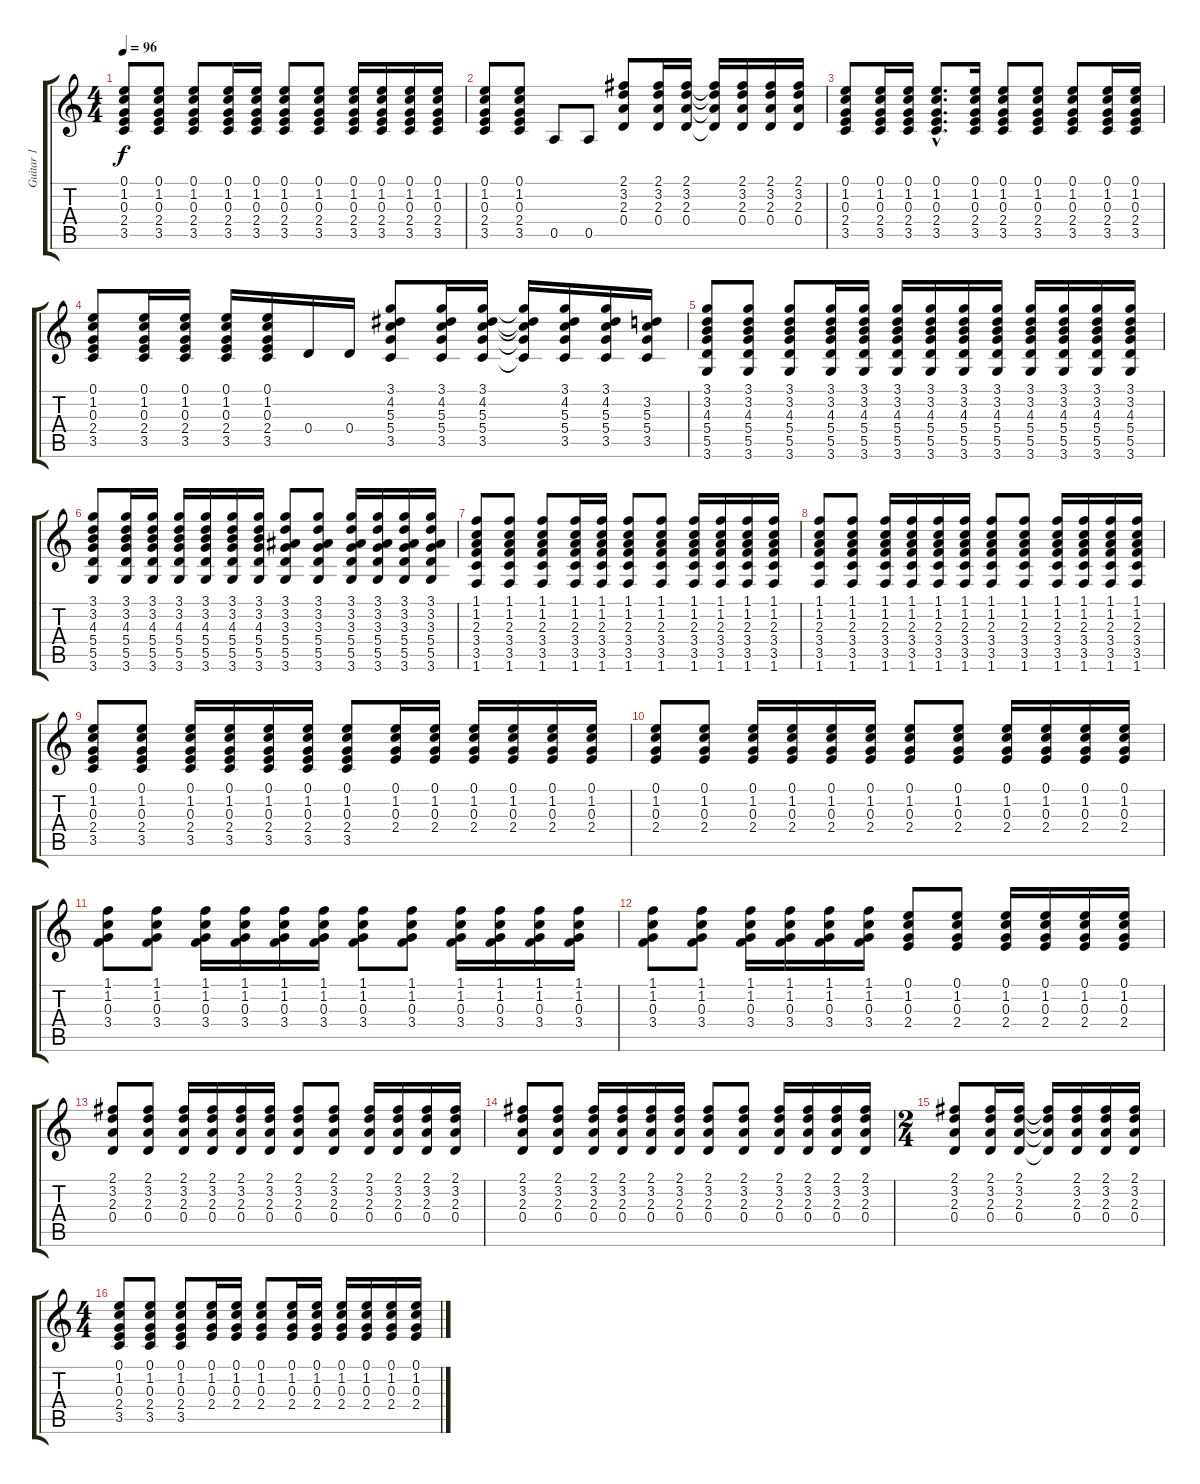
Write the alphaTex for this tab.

\track ("Guitar 1" "Guitar 1") {instrument acousticguitarnylon}
\staff {score tabs}
\tuning (E4 B3 G3 D3 A2 E2) {hide}
\ts (4 4)
\tempo 96
\clef g2
\ks c
(0.1 1.2 0.3 2.4 3.5).8{dy f} (0.1 1.2 0.3 2.4 3.5).8 (0.1 1.2 0.3 2.4 3.5).8 (0.1 1.2 0.3 2.4 3.5).16 (0.1 1.2 0.3 2.4 3.5).16 (0.1 1.2 0.3 2.4 3.5).8 (0.1 1.2 0.3 2.4 3.5).8 (0.1 1.2 0.3 2.4 3.5).16 (0.1 1.2 0.3 2.4 3.5).16 (0.1 1.2 0.3 2.4 3.5).16 (0.1 1.2 0.3 2.4 3.5).16 |
(0.1 1.2 0.3 2.4 3.5).8 (0.1 1.2 0.3 2.4 3.5).8 0.5.8 0.5.8 (2.1 3.2 2.3 0.4).8 (2.1 3.2 2.3 0.4).16 (2.1 3.2 2.3 0.4).16 (2.1{t} 3.2{t} 2.3{t} 0.4{t}).16 (2.1 3.2 2.3 0.4).16 (2.1 3.2 2.3 0.4).16 (2.1 3.2 2.3 0.4).16 |
(0.1 1.2 0.3 2.4 3.5).8 (0.1 1.2 0.3 2.4 3.5).16 (0.1 1.2 0.3 2.4 3.5).16 (0.1{hac} 1.2{hac} 0.3{hac} 2.4{hac} 3.5{hac}).8{d} (0.1 1.2 0.3 2.4 3.5).16 (0.1 1.2 0.3 2.4 3.5).8 (0.1 1.2 0.3 2.4 3.5).8 (0.1 1.2 0.3 2.4 3.5).8 (0.1 1.2 0.3 2.4 3.5).16 (0.1 1.2 0.3 2.4 3.5).16 |
(0.1 1.2 0.3 2.4 3.5).8 (0.1 1.2 0.3 2.4 3.5).16 (0.1 1.2 0.3 2.4 3.5).16 (0.1 1.2 0.3 2.4 3.5).16 (0.1 1.2 0.3 2.4 3.5).16 0.4.16 0.4.16 (3.1 4.2 5.3 5.4 3.5).8 (3.1 4.2 5.3 5.4 3.5).16 (3.1 4.2 5.3 5.4 3.5).16 (3.1{t} 4.2{t} 5.3{t} 5.4{t} 3.5{t}).16 (3.1 4.2 5.3 5.4 3.5).16 (3.1 4.2 5.3 5.4 3.5).16 (3.2 5.3 5.4 3.5).16 |
(3.1 3.2 4.3 5.4 5.5 3.6).8 (3.1 3.2 4.3 5.4 5.5 3.6).8 (3.1 3.2 4.3 5.4 5.5 3.6).8 (3.1 3.2 4.3 5.4 5.5 3.6).16 (3.1 3.2 4.3 5.4 5.5 3.6).16 (3.1 3.2 4.3 5.4 5.5 3.6).16 (3.1 3.2 4.3 5.4 5.5 3.6).16 (3.1 3.2 4.3 5.4 5.5 3.6).16 (3.1 3.2 4.3 5.4 5.5 3.6).16 (3.1 3.2 4.3 5.4 5.5 3.6).16 (3.1 3.2 4.3 5.4 5.5 3.6).16 (3.1 3.2 4.3 5.4 5.5 3.6).16 (3.1 3.2 4.3 5.4 5.5 3.6).16 |
(3.1 3.2 4.3 5.4 5.5 3.6).8 (3.1 3.2 4.3 5.4 5.5 3.6).16 (3.1 3.2 4.3 5.4 5.5 3.6).16 (3.1 3.2 4.3 5.4 5.5 3.6).16 (3.1 3.2 4.3 5.4 5.5 3.6).16 (3.1 3.2 4.3 5.4 5.5 3.6).16 (3.1 3.2 4.3 5.4 5.5 3.6).16 (3.1 3.2 3.3 5.4 5.5 3.6).8 (3.1 3.2 3.3 5.4 5.5 3.6).8 (3.1 3.2 3.3 5.4 5.5 3.6).16 (3.1 3.2 3.3 5.4 5.5 3.6).16 (3.1 3.2 3.3 5.4 5.5 3.6).16 (3.1 3.2 3.3 5.4 5.5 3.6).16 |
(1.1 1.2 2.3 3.4 3.5 1.6).8 (1.1 1.2 2.3 3.4 3.5 1.6).8 (1.1 1.2 2.3 3.4 3.5 1.6).8 (1.1 1.2 2.3 3.4 3.5 1.6).16 (1.1 1.2 2.3 3.4 3.5 1.6).16 (1.1 1.2 2.3 3.4 3.5 1.6).8 (1.1 1.2 2.3 3.4 3.5 1.6).8 (1.1 1.2 2.3 3.4 3.5 1.6).16 (1.1 1.2 2.3 3.4 3.5 1.6).16 (1.1 1.2 2.3 3.4 3.5 1.6).16 (1.1 1.2 2.3 3.4 3.5 1.6).16 |
(1.1 1.2 2.3 3.4 3.5 1.6).8 (1.1 1.2 2.3 3.4 3.5 1.6).8 (1.1 1.2 2.3 3.4 3.5 1.6).16 (1.1 1.2 2.3 3.4 3.5 1.6).16 (1.1 1.2 2.3 3.4 3.5 1.6).16 (1.1 1.2 2.3 3.4 3.5 1.6).16 (1.1 1.2 2.3 3.4 3.5 1.6).8 (1.1 1.2 2.3 3.4 3.5 1.6).8 (1.1 1.2 2.3 3.4 3.5 1.6).16 (1.1 1.2 2.3 3.4 3.5 1.6).16 (1.1 1.2 2.3 3.4 3.5 1.6).16 (1.1 1.2 2.3 3.4 3.5 1.6).16 |
(0.1 1.2 0.3 2.4 3.5).8 (0.1 1.2 0.3 2.4 3.5).8 (0.1 1.2 0.3 2.4 3.5).16 (0.1 1.2 0.3 2.4 3.5).16 (0.1 1.2 0.3 2.4 3.5).16 (0.1 1.2 0.3 2.4 3.5).16 (0.1 1.2 0.3 2.4 3.5).8 (0.1 1.2 0.3 2.4).16 (0.1 1.2 0.3 2.4).16 (0.1 1.2 0.3 2.4).16 (0.1 1.2 0.3 2.4).16 (0.1 1.2 0.3 2.4).16 (0.1 1.2 0.3 2.4).16 |
(0.1 1.2 0.3 2.4).8 (0.1 1.2 0.3 2.4).8 (0.1 1.2 0.3 2.4).16 (0.1 1.2 0.3 2.4).16 (0.1 1.2 0.3 2.4).16 (0.1 1.2 0.3 2.4).16 (0.1 1.2 0.3 2.4).8 (0.1 1.2 0.3 2.4).8 (0.1 1.2 0.3 2.4).16 (0.1 1.2 0.3 2.4).16 (0.1 1.2 0.3 2.4).16 (0.1 1.2 0.3 2.4).16 |
(1.1 1.2 0.3 3.4).8 (1.1 1.2 0.3 3.4).8 (1.1 1.2 0.3 3.4).16 (1.1 1.2 0.3 3.4).16 (1.1 1.2 0.3 3.4).16 (1.1 1.2 0.3 3.4).16 (1.1 1.2 0.3 3.4).8 (1.1 1.2 0.3 3.4).8 (1.1 1.2 0.3 3.4).16 (1.1 1.2 0.3 3.4).16 (1.1 1.2 0.3 3.4).16 (1.1 1.2 0.3 3.4).16 |
(1.1 1.2 0.3 3.4).8 (1.1 1.2 0.3 3.4).8 (1.1 1.2 0.3 3.4).16 (1.1 1.2 0.3 3.4).16 (1.1 1.2 0.3 3.4).16 (1.1 1.2 0.3 3.4).16 (0.1 1.2 0.3 2.4).8 (0.1 1.2 0.3 2.4).8 (0.1 1.2 0.3 2.4).16 (0.1 1.2 0.3 2.4).16 (0.1 1.2 0.3 2.4).16 (0.1 1.2 0.3 2.4).16 |
(2.1 3.2 2.3 0.4).8 (2.1 3.2 2.3 0.4).8 (2.1 3.2 2.3 0.4).16 (2.1 3.2 2.3 0.4).16 (2.1 3.2 2.3 0.4).16 (2.1 3.2 2.3 0.4).16 (2.1 3.2 2.3 0.4).8 (2.1 3.2 2.3 0.4).8 (2.1 3.2 2.3 0.4).16 (2.1 3.2 2.3 0.4).16 (2.1 3.2 2.3 0.4).16 (2.1 3.2 2.3 0.4).16 |
(2.1 3.2 2.3 0.4).8 (2.1 3.2 2.3 0.4).8 (2.1 3.2 2.3 0.4).16 (2.1 3.2 2.3 0.4).16 (2.1 3.2 2.3 0.4).16 (2.1 3.2 2.3 0.4).16 (2.1 3.2 2.3 0.4).8 (2.1 3.2 2.3 0.4).8 (2.1 3.2 2.3 0.4).16 (2.1 3.2 2.3 0.4).16 (2.1 3.2 2.3 0.4).16 (2.1 3.2 2.3 0.4).16 |
\ts (2 4)
(2.1 3.2 2.3 0.4).8 (2.1 3.2 2.3 0.4).16 (2.1 3.2 2.3 0.4).16 (2.1{t} 3.2{t} 2.3{t} 0.4{t}).16 (2.1 3.2 2.3 0.4).16 (2.1 3.2 2.3 0.4).16 (2.1 3.2 2.3 0.4).16 |
\ts (4 4)
(0.1 1.2 0.3 2.4 3.5).8 (0.1 1.2 0.3 2.4 3.5).8 (0.1 1.2 0.3 2.4 3.5).8 (0.1 1.2 0.3 2.4).16 (0.1 1.2 0.3 2.4).16 (0.1 1.2 0.3 2.4).8 (0.1 1.2 0.3 2.4).16 (0.1 1.2 0.3 2.4).16 (0.1 1.2 0.3 2.4).16 (0.1 1.2 0.3 2.4).16 (0.1 1.2 0.3 2.4).16 (0.1 1.2 0.3 2.4).16
